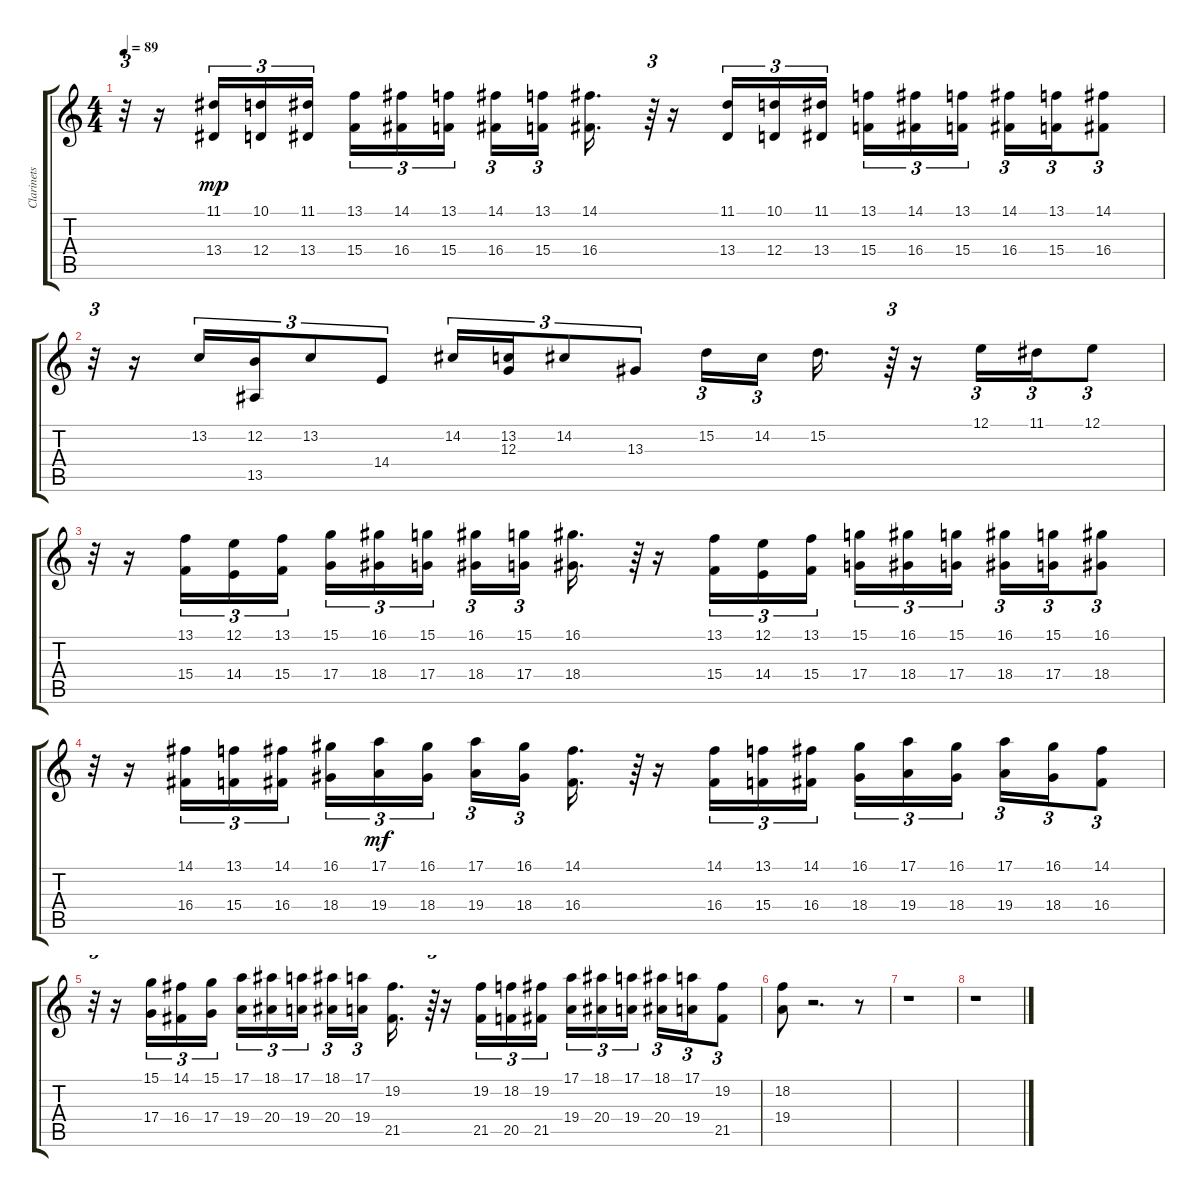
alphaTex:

\track ("Clarinets" "Clarinets") {instrument clarinet}
\staff {score tabs}
\tuning (E4 B3 G3 D3 A2 E2) {hide}
\ts (4 4)
\tempo 89
\clef g2
\ks c
r.32{tu (3 2) dy mp} r.16 (11.1 13.4).16{tu (3 2)} (10.1 12.4).16{tu (3 2)} (11.1 13.4).16{tu (3 2) beam splitsecondary} (13.1 15.4).16{tu (3 2)} (14.1 16.4).16{tu (3 2)} (13.1 15.4).16{tu (3 2) beam splitsecondary} (14.1 16.4).16{tu (3 2)} (13.1 15.4).16{tu (3 2) beam splitsecondary} (14.1 16.4).16{d} r.64{tu (3 2)} r.16 (11.1 13.4).16{tu (3 2)} (10.1 12.4).16{tu (3 2)} (11.1 13.4).16{tu (3 2) beam splitsecondary} (13.1 15.4).16{tu (3 2)} (14.1 16.4).16{tu (3 2)} (13.1 15.4).16{tu (3 2) beam splitsecondary} (14.1 16.4).16{tu (3 2)} (13.1 15.4).16{tu (3 2)} (14.1 16.4).8{tu (3 2)} |
r.32{tu (3 2)} r.16 13.2.16{tu (3 2)} (12.2 13.5).16{tu (3 2)} 13.2.8{tu (3 2)} 14.4.8{tu (3 2)} 14.2.16{tu (3 2)} (13.2 12.3).16{tu (3 2)} 14.2.8{tu (3 2)} 13.3.8{tu (3 2)} 15.2.16{tu (3 2)} 14.2.16{tu (3 2) beam splitsecondary} 15.2.16{d} r.64{tu (3 2)} r.16 12.1.16{tu (3 2)} 11.1.16{tu (3 2)} 12.1.8{tu (3 2)} |
r.32{tu (3 2)} r.16 (13.1 15.4).16{tu (3 2)} (12.1 14.4).16{tu (3 2)} (13.1 15.4).16{tu (3 2) beam splitsecondary} (15.1 17.4).16{tu (3 2)} (16.1 18.4).16{tu (3 2)} (15.1 17.4).16{tu (3 2) beam splitsecondary} (16.1 18.4).16{tu (3 2)} (15.1 17.4).16{tu (3 2) beam splitsecondary} (16.1 18.4).16{d} r.64{tu (3 2)} r.16 (13.1 15.4).16{tu (3 2)} (12.1 14.4).16{tu (3 2)} (13.1 15.4).16{tu (3 2) beam splitsecondary} (15.1 17.4).16{tu (3 2)} (16.1 18.4).16{tu (3 2)} (15.1 17.4).16{tu (3 2) beam splitsecondary} (16.1 18.4).16{tu (3 2)} (15.1 17.4).16{tu (3 2)} (16.1 18.4).8{tu (3 2)} |
r.32{tu (3 2)} r.16 (14.1 16.4).16{tu (3 2)} (13.1 15.4).16{tu (3 2)} (14.1 16.4).16{tu (3 2) beam splitsecondary} (16.1 18.4).16{tu (3 2)} (17.1 19.4).16{tu (3 2) dy mf} (16.1 18.4).16{tu (3 2) beam splitsecondary} (17.1 19.4).16{tu (3 2)} (16.1 18.4).16{tu (3 2) beam splitsecondary} (14.1 16.4).16{d} r.64{tu (3 2)} r.16 (14.1 16.4).16{tu (3 2)} (13.1 15.4).16{tu (3 2)} (14.1 16.4).16{tu (3 2) beam splitsecondary} (16.1 18.4).16{tu (3 2)} (17.1 19.4).16{tu (3 2)} (16.1 18.4).16{tu (3 2) beam splitsecondary} (17.1 19.4).16{tu (3 2)} (16.1 18.4).16{tu (3 2)} (14.1 16.4).8{tu (3 2)} |
r.32{tu (3 2)} r.16 (15.1 17.4).16{tu (3 2)} (14.1 16.4).16{tu (3 2)} (15.1 17.4).16{tu (3 2) beam splitsecondary} (17.1 19.4).16{tu (3 2)} (18.1 20.4).16{tu (3 2)} (17.1 19.4).16{tu (3 2) beam splitsecondary} (18.1 20.4).16{tu (3 2)} (17.1 19.4).16{tu (3 2) beam splitsecondary} (19.2 21.5).16{d} r.64{tu (3 2)} r.16 (19.2 21.5).16{tu (3 2)} (18.2 20.5).16{tu (3 2)} (19.2 21.5).16{tu (3 2) beam splitsecondary} (17.1 19.4).16{tu (3 2)} (18.1 20.4).16{tu (3 2)} (17.1 19.4).16{tu (3 2) beam splitsecondary} (18.1 20.4).16{tu (3 2)} (17.1 19.4).16{tu (3 2)} (19.2 21.5).8{tu (3 2)} |
(18.2 19.4).8 r.2{d} r.8 |
r.1 |
r.1
